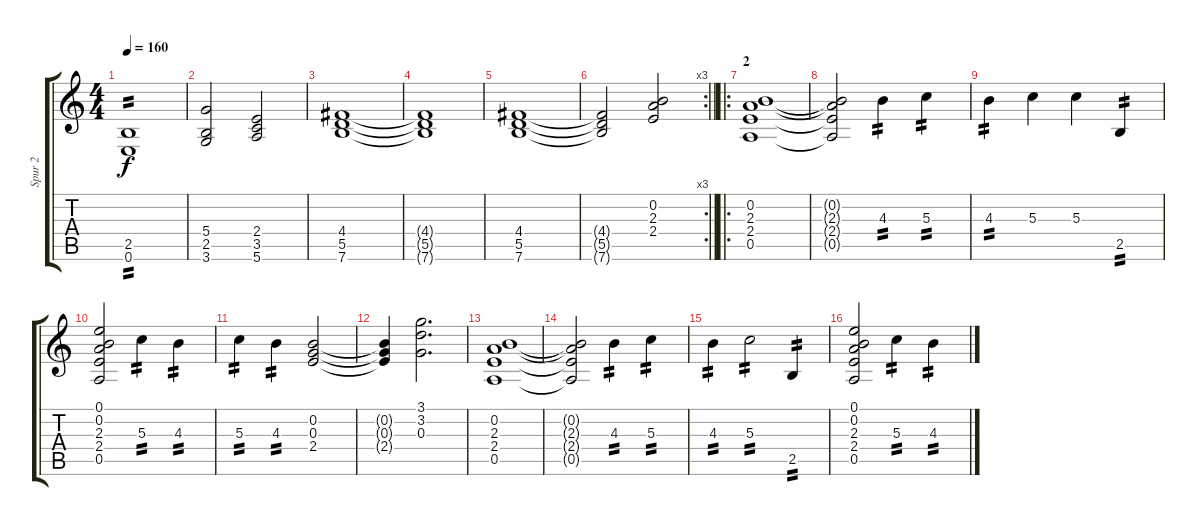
\track ("Spur 2" "Spur 2") {instrument distortionguitar}
\staff {score tabs}
\tuning (E4 B3 G3 D3 A2 E2) {hide}
\ts (4 4)
\tempo 160
\clef g2
\ks c
(2.5 0.6).1{tp 2 dy f} |
(5.4 2.5 3.6).2 (2.4 3.5 5.6).2 |
(4.4 5.5 7.6).1 |
(4.4{t} 5.5{t} 7.6{t}).1 |
(4.4 5.5 7.6).1 |
\rc 3
\barLineRight lightlight
(4.4{t} 5.5{t} 7.6{t}).2 (0.2 2.3 2.4).2 |
\ro
\section ("" "2")
(0.2 2.3 2.4 0.5).1 |
(0.2{t} 2.3{t} 2.4{t} 0.5{t}).2 4.3.4{tp 2} 5.3.4{tp 2} |
4.3.4{tp 2} 5.3.4 5.3.4 2.5.4{tp 2} |
(0.1 0.2 2.3 2.4 0.5).2 5.3.4{tp 2} 4.3.4{tp 2} |
5.3.4{tp 2} 4.3.4{tp 2} (0.2 0.3 2.4).2 |
(0.2{t} 0.3{t} 2.4{t}).4 (3.1 3.2 0.3).2{d} |
(0.2 2.3 2.4 0.5).1 |
(0.2{t} 2.3{t} 2.4{t} 0.5{t}).2 4.3.4{tp 2} 5.3.4{tp 2} |
4.3.4{tp 2} 5.3.2{tp 2} 2.5.4{tp 2} |
(0.1 0.2 2.3 2.4 0.5).2 5.3.4{tp 2} 4.3.4{tp 2}
